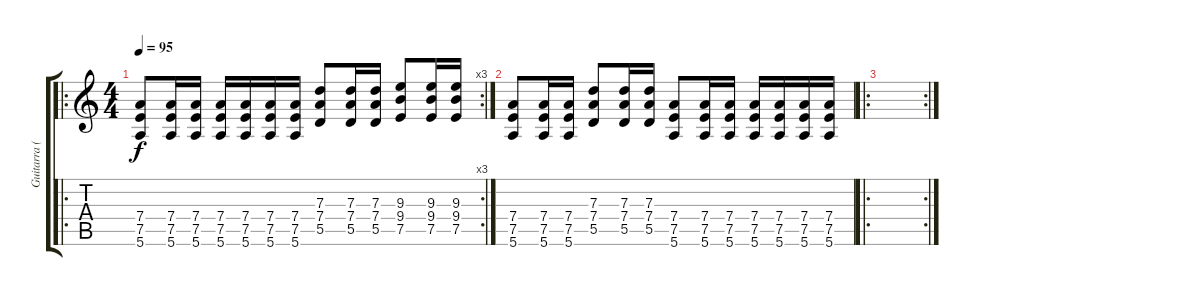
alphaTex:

\track ("Guitarra ( guitar )" "Guitarra (") {instrument distortionguitar}
\staff {score tabs}
\tuning (E4 B3 G3 D3 A2 E2) {hide}
\ro
\rc 3
\ts (4 4)
\tempo 95
\clef g2
\ks c
(7.4 7.5 5.6).8{dy f} (7.4 7.5 5.6).16 (7.4 7.5 5.6).16 (7.4 7.5 5.6).16 (7.4 7.5 5.6).16 (7.4 7.5 5.6).16 (7.4 7.5 5.6).16 (7.3 7.4 5.5).8 (7.3 7.4 5.5).16 (7.3 7.4 5.5).16 (9.3 9.4 7.5).8 (9.3 9.4 7.5).16 (9.3 9.4 7.5).16 |
(7.4 7.5 5.6).8 (7.4 7.5 5.6).16 (7.4 7.5 5.6).16 (7.3 7.4 5.5).8 (7.3 7.4 5.5).16 (7.3 7.4 5.5).16 (7.4 7.5 5.6).8 (7.4 7.5 5.6).16 (7.4 7.5 5.6).16 (7.4 7.5 5.6).16 (7.4 7.5 5.6).16 (7.4 7.5 5.6).16 (7.4 7.5 5.6).16 |
\ro
\rc 2
